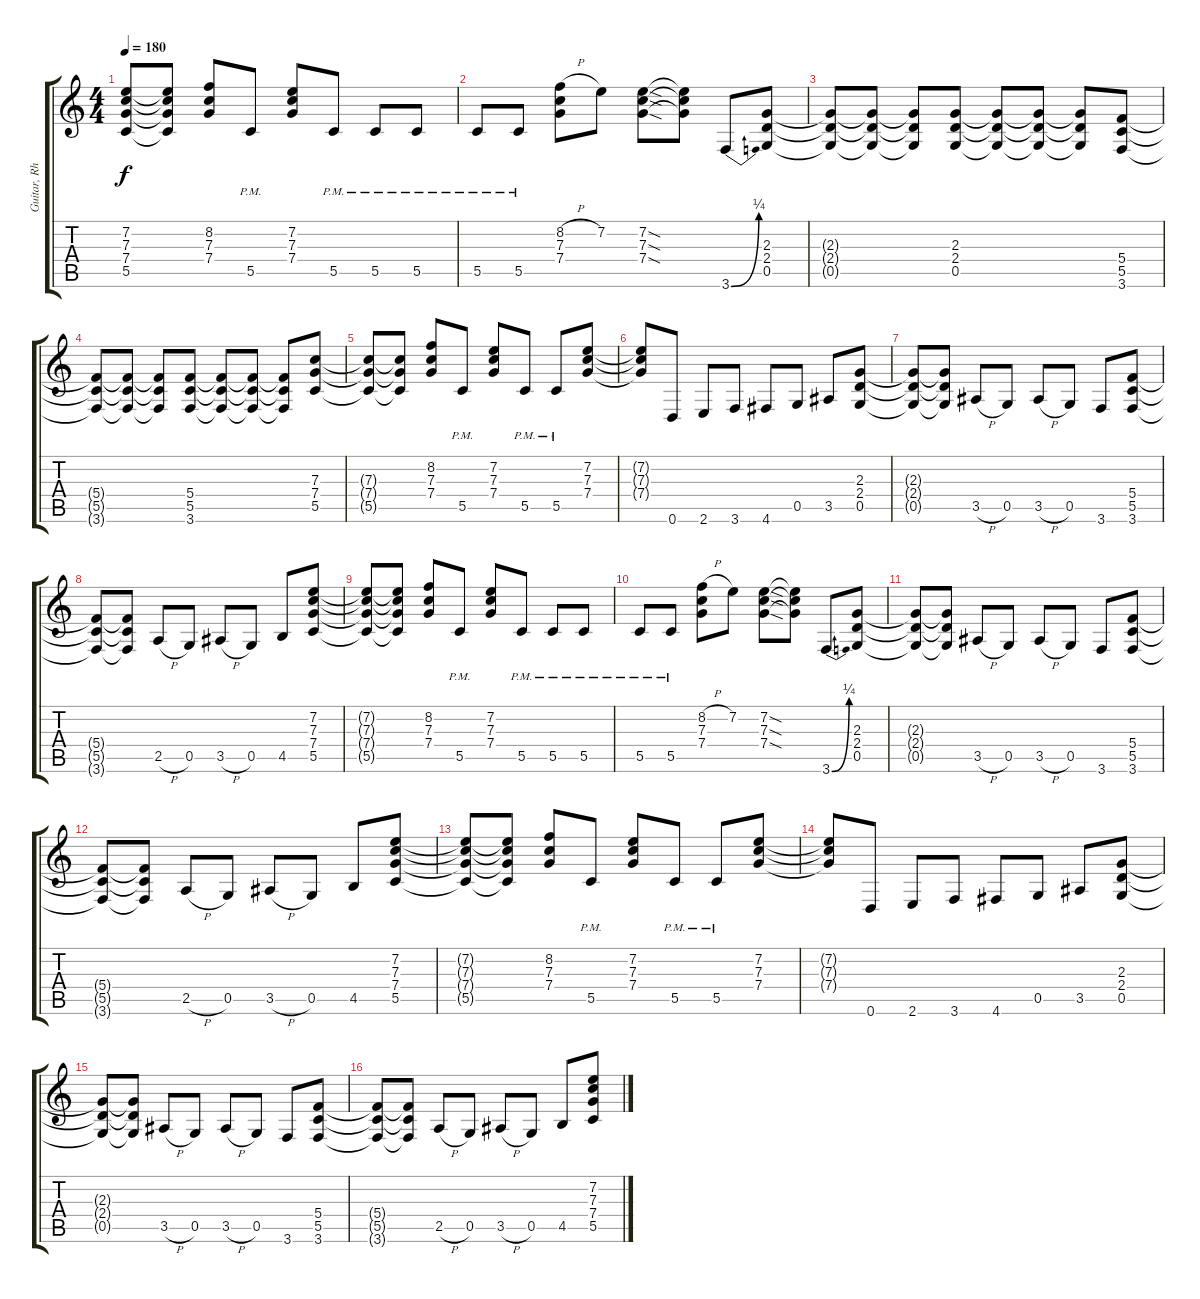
\track ("Guitar, Rhythm 1" "Guitar, Rh") {instrument overdrivenguitar}
\staff {score tabs}
\tuning (D4 A3 F3 C3 G2 D2) {hide}
\ts (4 4)
\tempo 180
\clef g2
\ks c
(7.2{t} 7.3{t} 7.4{t} 5.5{t}).8{dy f} (7.2{t} 7.3{t} 7.4{t} 5.5{t}).8 (8.2 7.3 7.4).8 5.5{pm}.8 (7.2 7.3 7.4).8 5.5{pm}.8 5.5{pm}.8 5.5{pm}.8 |
5.5{pm}.8 5.5{pm}.8 (8.2{h} 7.3 7.4).8 7.2.8 (7.2{sod} 7.3{sod} 7.4{sod}).8 (7.2{t} 7.3{t} 7.4{t}).8 3.6{be (bend 0 0 60 1)}.8 (2.3 2.4 0.5).8 |
(2.3{t} 2.4{t} 0.5{t}).8 (2.3{t} 2.4{t} 0.5{t}).8 (2.3{t} 2.4{t} 0.5{t}).8 (2.3 2.4 0.5).8 (2.3{t} 2.4{t} 0.5{t}).8 (2.3{t} 2.4{t} 0.5{t}).8 (2.3{t} 2.4{t} 0.5{t}).8 (5.4 5.5 3.6).8 |
(5.4{t} 5.5{t} 3.6{t}).8 (5.4{t} 5.5{t} 3.6{t}).8 (5.4{t} 5.5{t} 3.6{t}).8 (5.4 5.5 3.6).8 (5.4{t} 5.5{t} 3.6{t}).8 (5.4{t} 5.5{t} 3.6{t}).8 (5.4{t} 5.5{t} 3.6{t}).8 (7.3 7.4 5.5).8 |
(7.3{t} 7.4{t} 5.5{t}).8 (7.3{t} 7.4{t} 5.5{t}).8 (8.2 7.3 7.4).8 5.5{pm}.8 (7.2 7.3 7.4).8 5.5{pm}.8 5.5{pm}.8 (7.2 7.3 7.4).8 |
(7.2{t} 7.3{t} 7.4{t}).8 0.6.8 2.6.8 3.6.8 4.6.8 0.5.8 3.5.8 (2.3 2.4 0.5).8 |
(2.3{t} 2.4{t} 0.5{t}).8 (2.3{t} 2.4{t} 0.5{t}).8 3.5{h}.8 0.5.8 3.5{h}.8 0.5.8 3.6.8 (5.4 5.5 3.6).8 |
(5.4{t} 5.5{t} 3.6{t}).8 (5.4{t} 5.5{t} 3.6{t}).8 2.5{h}.8 0.5.8 3.5{h}.8 0.5.8 4.5.8 (7.2 7.3 7.4 5.5).8 |
(7.2{t} 7.3{t} 7.4{t} 5.5{t}).8 (7.2{t} 7.3{t} 7.4{t} 5.5{t}).8 (8.2 7.3 7.4).8 5.5{pm}.8 (7.2 7.3 7.4).8 5.5{pm}.8 5.5{pm}.8 5.5{pm}.8 |
5.5{pm}.8 5.5{pm}.8 (8.2{h} 7.3 7.4).8 7.2.8 (7.2{sod} 7.3{sod} 7.4{sod}).8 (7.2{t} 7.3{t} 7.4{t}).8 3.6{be (bend 0 0 60 1)}.8 (2.3 2.4 0.5).8 |
(2.3{t} 2.4{t} 0.5{t}).8 (2.3{t} 2.4{t} 0.5{t}).8 3.5{h}.8 0.5.8 3.5{h}.8 0.5.8 3.6.8 (5.4 5.5 3.6).8 |
(5.4{t} 5.5{t} 3.6{t}).8 (5.4{t} 5.5{t} 3.6{t}).8 2.5{h}.8 0.5.8 3.5{h}.8 0.5.8 4.5.8 (7.2 7.3 7.4 5.5).8 |
(7.2{t} 7.3{t} 7.4{t} 5.5{t}).8 (7.2{t} 7.3{t} 7.4{t} 5.5{t}).8 (8.2 7.3 7.4).8 5.5{pm}.8 (7.2 7.3 7.4).8 5.5{pm}.8 5.5{pm}.8 (7.2 7.3 7.4).8 |
(7.2{t} 7.3{t} 7.4{t}).8 0.6.8 2.6.8 3.6.8 4.6.8 0.5.8 3.5.8 (2.3 2.4 0.5).8 |
(2.3{t} 2.4{t} 0.5{t}).8 (2.3{t} 2.4{t} 0.5{t}).8 3.5{h}.8 0.5.8 3.5{h}.8 0.5.8 3.6.8 (5.4 5.5 3.6).8 |
(5.4{t} 5.5{t} 3.6{t}).8 (5.4{t} 5.5{t} 3.6{t}).8 2.5{h}.8 0.5.8 3.5{h}.8 0.5.8 4.5.8 (7.2 7.3 7.4 5.5).8
